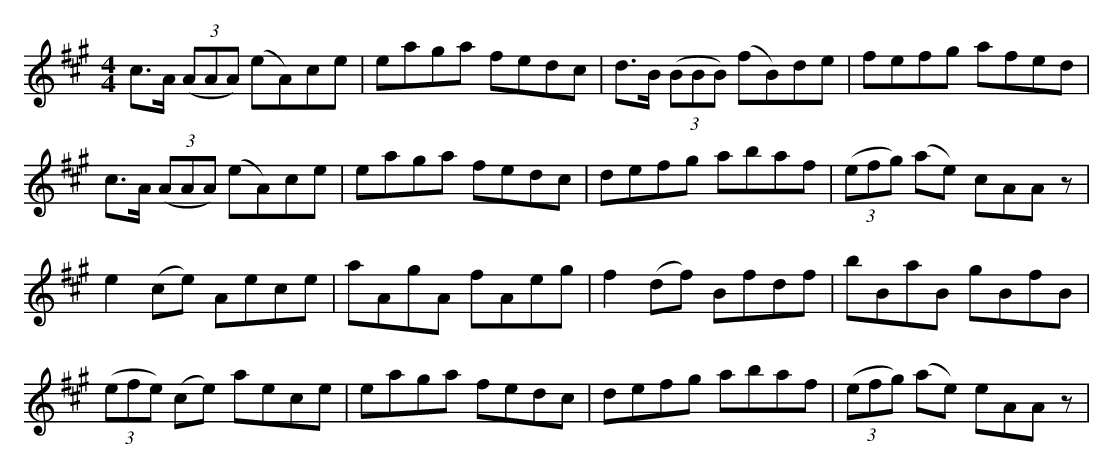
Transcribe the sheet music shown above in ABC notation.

X:1
M:4/4
K:A
c>A (3(AAA) (eA)ce|eaga fedc|d>B (3(BBB) (fB)de|fefg afed|
c>A (3(AAA) (eA)ce|eaga fedc|defg abaf|(3(efg) (ae) cAA z|
e2(ce) Aece|aAgA fAeg|f2(df) Bfdf|bBaB gBfB|
(3(efe) (ce) aece|eaga fedc|defg abaf|(3(efg) (ae) eAA z|
